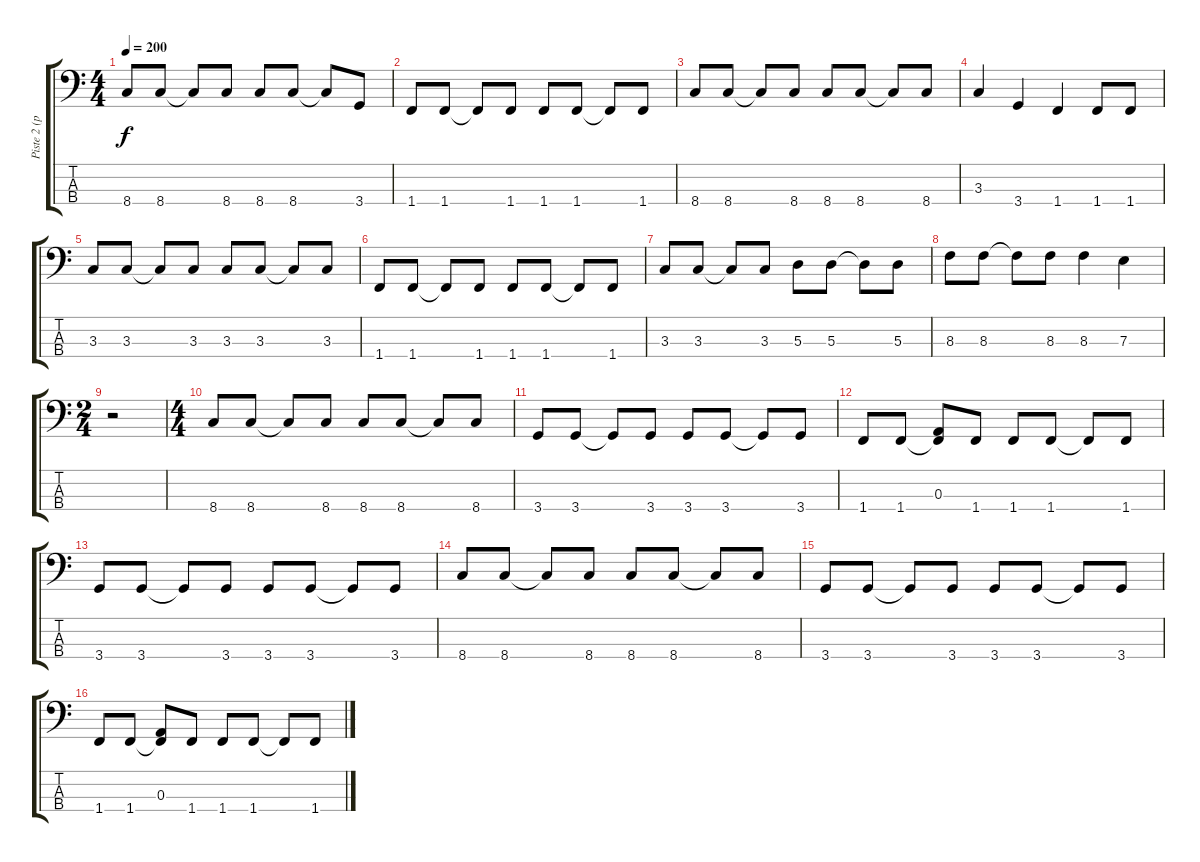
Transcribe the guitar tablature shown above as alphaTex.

\track ("Piste 2 (pick)" "Piste 2 (p") {instrument slapbass2}
\staff {score tabs}
\tuning (G2 D2 A1 E1) {hide}
\ts (4 4)
\tempo 200
\clef f4
\ks c
8.4.8{dy f} 8.4.8 8.4{t}.8 8.4.8 8.4.8 8.4.8 8.4{t}.8 3.4.8 |
1.4.8 1.4.8 1.4{t}.8 1.4.8 1.4.8 1.4.8 1.4{t}.8 1.4.8 |
8.4.8 8.4.8 8.4{t}.8 8.4.8 8.4.8 8.4.8 8.4{t}.8 8.4.8 |
3.3.4 3.4.4 1.4.4 1.4.8 1.4.8 |
3.3.8 3.3.8 3.3{t}.8 3.3.8 3.3.8 3.3.8 3.3{t}.8 3.3.8 |
1.4.8 1.4.8 1.4{t}.8 1.4.8 1.4.8 1.4.8 1.4{t}.8 1.4.8 |
3.3.8 3.3.8 3.3{t}.8 3.3.8 5.3.8 5.3.8 5.3{t}.8 5.3.8 |
8.3.8 8.3.8 8.3{t}.8 8.3.8 8.3.4 7.3.4 |
\ts (2 4)
r.2 |
\ts (4 4)
8.4.8 8.4.8 8.4{t}.8 8.4.8 8.4.8 8.4.8 8.4{t}.8 8.4.8 |
3.4.8 3.4.8 3.4{t}.8 3.4.8 3.4.8 3.4.8 3.4{t}.8 3.4.8 |
1.4.8 1.4.8 (0.3 1.4{t}).8 1.4.8 1.4.8 1.4.8 1.4{t}.8 1.4.8 |
3.4.8 3.4.8 3.4{t}.8 3.4.8 3.4.8 3.4.8 3.4{t}.8 3.4.8 |
8.4.8 8.4.8 8.4{t}.8 8.4.8 8.4.8 8.4.8 8.4{t}.8 8.4.8 |
3.4.8 3.4.8 3.4{t}.8 3.4.8 3.4.8 3.4.8 3.4{t}.8 3.4.8 |
1.4.8 1.4.8 (0.3 1.4{t}).8 1.4.8 1.4.8 1.4.8 1.4{t}.8 1.4.8
